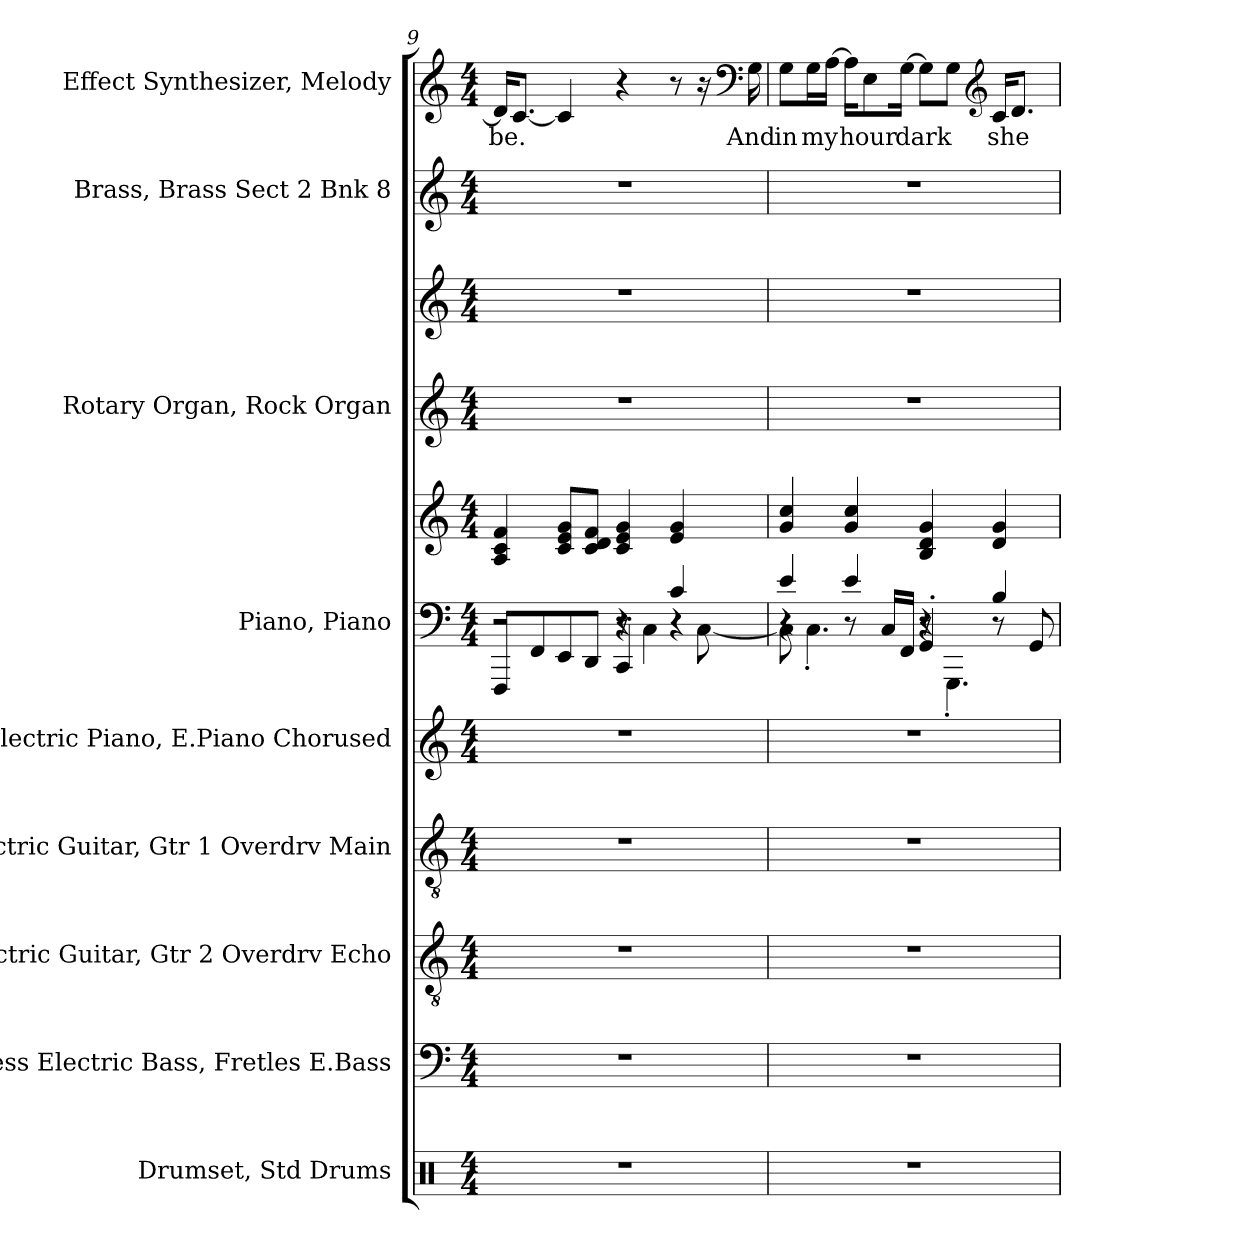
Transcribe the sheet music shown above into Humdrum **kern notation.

**kern	**kern	**kern	**kern	**kern	**kern	**kern	**kern	**kern	**kern	**kern	**text
*part9	*part8	*part7	*part6	*part5	*part4	*part4	*part3	*part3	*part2	*part1	*part1
*staff11	*staff10	*staff9	*staff8	*staff7	*staff6	*staff5	*staff4	*staff3	*staff2	*staff1	*staff1
*I"Drumset, Std Drums	*I"Fretless Electric Bass, Fretles E.Bass	*I"Electric Guitar, Gtr 2 Overdrv Echo	*I"Electric Guitar, Gtr 1 Overdrv Main	*I"Electric Piano, E.Piano Chorused	*I"Piano, Piano	*	*I"Rotary Organ, Rock Organ	*	*I"Brass, Brass Sect 2 Bnk 8	*I"Effect Synthesizer, Melody	*
*I'D. Set	*I'Frtl. El. B.	*I'El. Guit.	*I'El. Guit.	*I'El. Pno.	*I'Pno.	*	*I'Rot. Org.	*	*I'Br.	*I'Synth.	*
*clefX	*clefF4	*clefGv2	*clefGv2	*clefG2	*clefF4	*clefG2	*clefG2	*clefG2	*clefG2	*clefG2	*
*	*ITrd7c12	*	*	*	*	*	*	*	*	*	*
*k[]	*k[]	*k[]	*k[]	*k[]	*k[]	*k[]	*k[]	*k[]	*k[]	*k[]	*
*M4/4	*M4/4	*M4/4	*M4/4	*M4/4	*M4/4	*M4/4	*M4/4	*M4/4	*M4/4	*M4/4	*
=9	=9	=9	=9	=9	=9	=9	=9	=9	=9	=9	=9
*	*	*	*	*	*^	*	*	*	*	*	*
*	*	*	*	*	*	*^	*	*	*	*	*	*
!	!	!	!	!	!	!	!	!	!	!	!	!	!LO:LY:b
1r	1r	1r	1r	1r	2r	2r	8FFF/L	4A/ 4c/ 4f/	1r	1r	1r	16d/KL]	be.
.	.	.	.	.	.	.	.	.	.	.	.	[8.c/J	.
.	.	.	.	.	.	.	8FF/	.	.	.	.	.	.
.	.	.	.	.	.	.	8EE/	8c/ 8e/ 8g/L	.	.	.	4c/]	.
.	.	.	.	.	.	.	8DD/J	8c/ 8d/ 8f/J	.	.	.	.	.
.	.	.	.	.	4r	8r	4CC'/	4c/ 4e/ 4g/	.	.	.	4r	.
.	.	.	.	.	.	4C\	.	.	.	.	.	.	.
.	.	.	.	.	4c/	.	4r	4e/ 4g/	.	.	.	8r	.
.	.	.	.	.	.	[8C\	.	.	.	.	.	16r	.
*	*	*	*	*	*	*	*	*	*	*	*	*clefF4	*
!	!	!	!	!	!	!	!	!	!	!	!	!	!LO:LY:b
.	.	.	.	.	.	.	.	.	.	.	.	16G\	And
!!LO:PB:g=z
=10	=10	=10	=10	=10	=10	=10	=10	=10	=10	=10	=10	=10	=10
!	!	!	!	!	!	!	!	!	!	!	!	!	!LO:LY:b
1r	1r	1r	1r	1r	4e/	8C\]	4r	4g/ 4cc/	1r	1r	1r	8G\L	in
!	!	!	!	!	!	!	!	!	!	!	!	!	!LO:LY:b
.	.	.	.	.	.	4.C'\	.	.	.	.	.	16G\L	my
.	.	.	.	.	.	.	.	.	.	.	.	[16A\JJ	.
!	!	!	!	!	!	!	!	!	!	!	!	!	!LO:LY:b
.	.	.	.	.	4e/	.	8r	4g/ 4cc/	.	.	.	16A\KL]	hour
.	.	.	.	.	.	.	.	.	.	.	.	8E\	.
.	.	.	.	.	.	.	16C/LL	.	.	.	.	.	.
!	!	!	!	!	!	!	!	!	!	!	!	!	!LO:LY:b
.	.	.	.	.	.	.	16FF/JJ	.	.	.	.	[16G\Jk	dark
.	.	.	.	.	4r	8r	4GG'/	4B/ 4d/ 4g/	.	.	.	8G\L]	.
.	.	.	.	.	.	4.GGG'\	.	.	.	.	.	8G\J	.
*	*	*	*	*	*	*	*	*	*	*	*	*clefG2	*
!	!	!	!	!	!	!	!	!	!	!	!	!	!LO:LY:b
.	.	.	.	.	4B/	.	8r	4d/ 4g/	.	.	.	16c/KL	she
.	.	.	.	.	.	.	.	.	.	.	.	8.d/J	.
.	.	.	.	.	.	.	8GG/	.	.	.	.	.	.
*	*	*	*	*	*v	*v	*v	*	*	*	*	*	*
=	=	=	=	=	=	=	=	=	=	=	=
*-	*-	*-	*-	*-	*-	*-	*-	*-	*-	*-	*-
